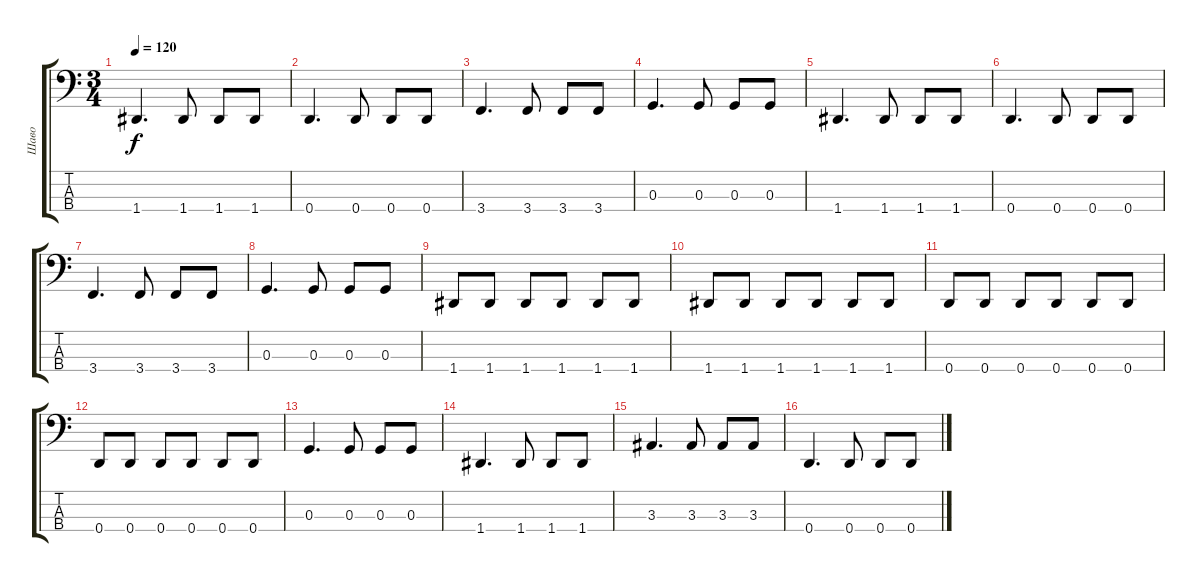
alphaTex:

\track ("Шаво" "Шаво") {instrument electricbassfinger}
\staff {score tabs}
\tuning (F2 C2 G1 D1) {hide}
\ts (3 4)
\tempo 120
\clef f4
\ks c
1.4.4{d dy f} 1.4.8 1.4.8 1.4.8 |
0.4.4{d} 0.4.8 0.4.8 0.4.8 |
3.4.4{d} 3.4.8 3.4.8 3.4.8 |
0.3.4{d} 0.3.8 0.3.8 0.3.8 |
1.4.4{d} 1.4.8 1.4.8 1.4.8 |
0.4.4{d} 0.4.8 0.4.8 0.4.8 |
3.4.4{d} 3.4.8 3.4.8 3.4.8 |
0.3.4{d} 0.3.8 0.3.8 0.3.8 |
1.4.8 1.4.8 1.4.8 1.4.8 1.4.8 1.4.8 |
1.4.8 1.4.8 1.4.8 1.4.8 1.4.8 1.4.8 |
0.4.8 0.4.8 0.4.8 0.4.8 0.4.8 0.4.8 |
0.4.8 0.4.8 0.4.8 0.4.8 0.4.8 0.4.8 |
0.3.4{d} 0.3.8 0.3.8 0.3.8 |
1.4.4{d} 1.4.8 1.4.8 1.4.8 |
3.3.4{d} 3.3.8 3.3.8 3.3.8 |
0.4.4{d} 0.4.8 0.4.8 0.4.8
